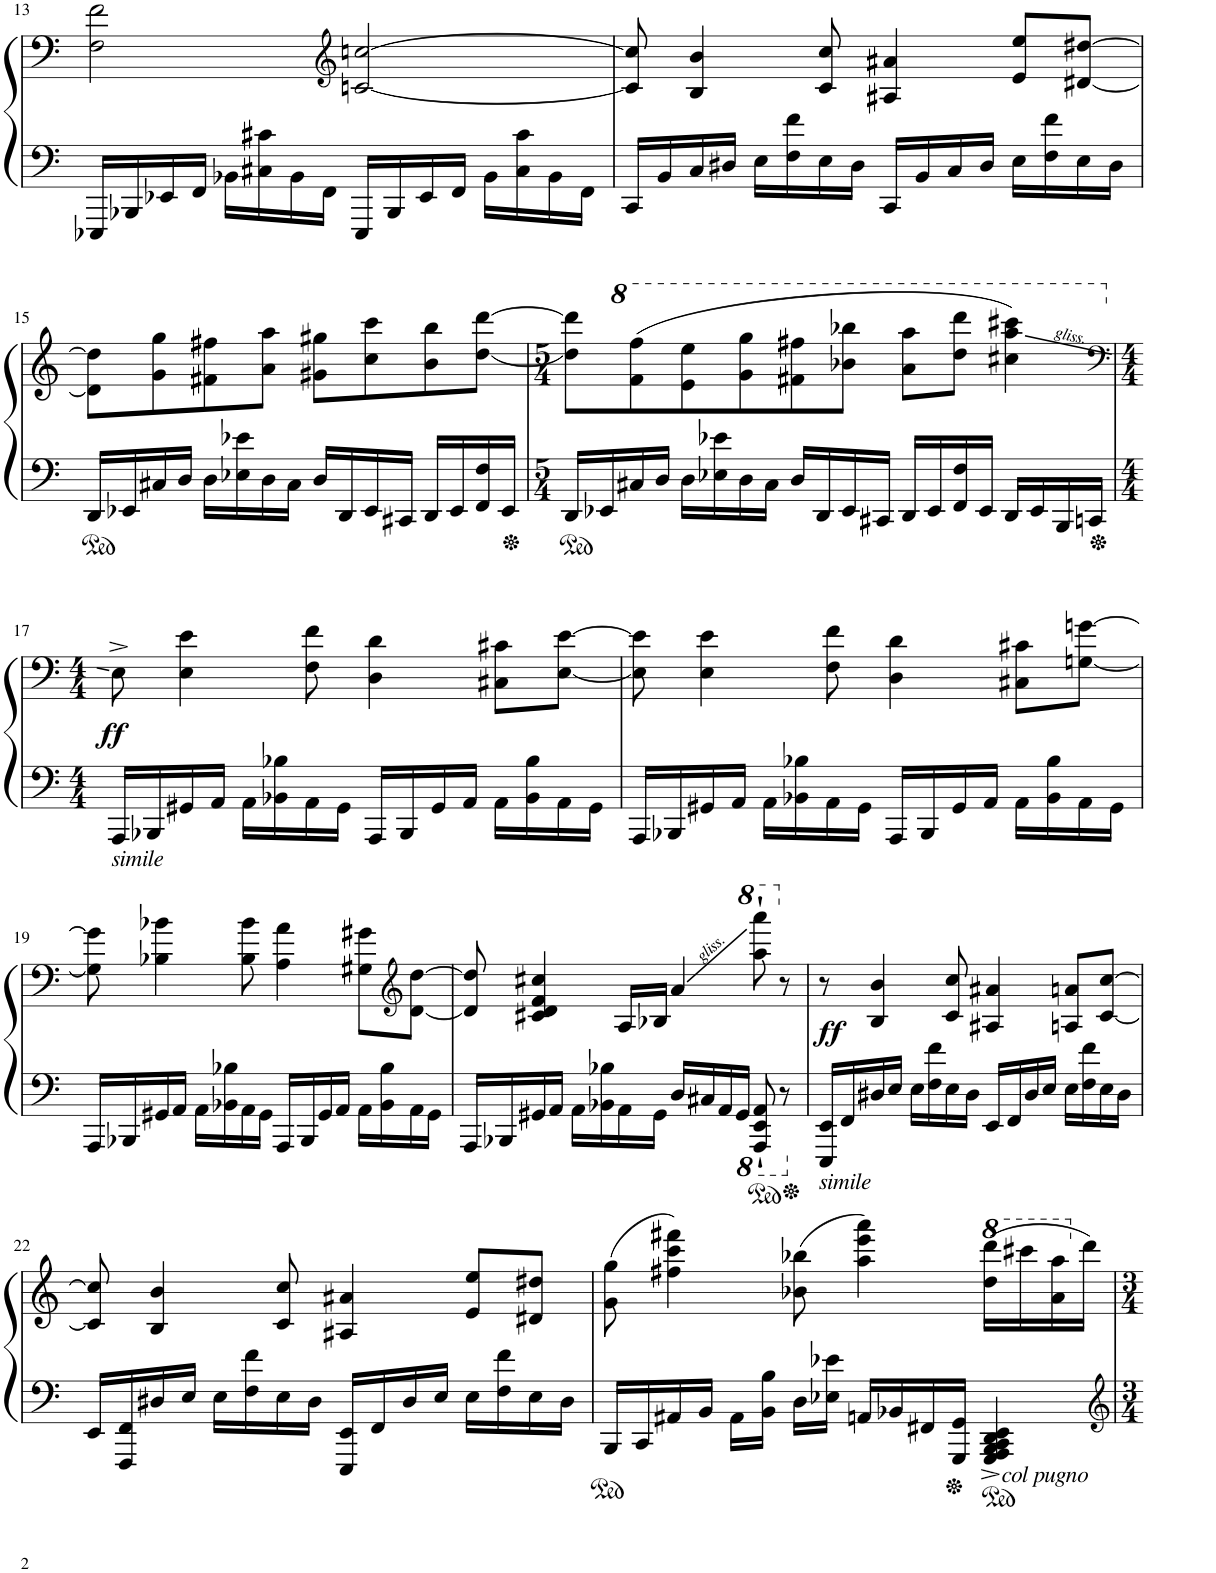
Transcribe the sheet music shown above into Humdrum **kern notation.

**kern	**kern	**dynam
*part1	*part1	*part1
*staff2	*staff1	*staff1/2
*I"Piano	*	*
*I'Pno.	*	*
!!LO:PB:g=z
*clefF4	*clefF4	*
*k[]	*k[]	*
*M4/4	*M4/4	*
=13	=13	=13
16EEE-X/LL	2F\ 2f\	.
16BBB-X/	.	.
16EE-X/	.	.
16FF/JJ	.	.
16BB-X\LL	.	.
16C#X\ 16c#X\	.	.
16BB-\	.	.
16FF\JJ	.	.
*	*clefG2	*
16EEE-/LL	[2cn/ [2ccn/	.
16BBB-/	.	.
16EE-/	.	.
16FF/JJ	.	.
16BB-\LL	.	.
16C#\ 16c#\	.	.
16BB-\	.	.
16FF\JJ	.	.
=14	=14	=14
16CC/LL	8c/] 8cc/]	.
16BB/	.	.
16C/	4B/ 4b/	.
16D#X/JJ	.	.
16E\LL	.	.
16F\ 16f\	.	.
16E\	8c/ 8cc/	.
16D#\JJ	.	.
16CC/LL	4A#X/ 4a#X/	.
16BB/	.	.
16C/	.	.
16D#/JJ	.	.
16E\LL	8e/ 8ee/L	.
16F\ 16f\	.	.
16E\	[8d#X/ [8dd#X/J	.
16D#\JJ	.	.
!!LO:LB:g=z
=15	=15	=15
16DD/LL	8d#\] 8dd#\]L	.
16EE-X/	.	.
16C#X/	8g\ 8gg\	.
16D/JJ	.	.
16D\LL	8f#X\ 8ff#X\	.
16E-X\ 16e-X\	.	.
16D\	8a\ 8aa\J	.
16C#\JJ	.	.
16D/LL	8g#X\ 8gg#X\L	.
16DD/	.	.
16EE-/	8cc\ 8ccc\	.
16CC#X/JJ	.	.
16DD/LL	8b\ 8bb\	.
16EE-/	.	.
16FF/ 16F/	[8ddn\ [8ddd\J	.
16EE-/JJ	.	.
=16	=16	=16
*M5/4	*M5/4	*
16DD/LL	8dd\] 8ddd\]L	.
16EE-X/	.	.
*	*8va	*
16C#X/	(8ff\ 8fff\	.
16D/JJ	.	.
16D\LL	8ee\ 8eee\	.
16E-X\ 16e-X\	.	.
16D\	8gg\ 8ggg\	.
16C#\JJ	.	.
16D/LL	8ff#X\ 8fff#X\	.
16DD/	.	.
16EE-/	8bb-X\ 8bbb-X\J	.
16CC#X/JJ	.	.
16DD/LL	8aa\ 8aaa\L	.
16EE-/	.	.
16FF/ 16F/	8ddd\ 8dddd\J	.
16EE-/JJ	.	.
16DD/LL	4ccc#X\ 4aaa\ 4cccc#X\)	.
16EE-/	.	.
16BBB/	.	.
16CCn/JJ	.	.
!!LO:LB:g=z
=17	=17	=17
*	*clefF4	*
*M4/4	*M4/4	*
*	*X8va	*
!LO:TX:b:i:t=simile	!	!
!	!	!LO:DY:b
16AAA/LL	8E^\	ff
16BBB-X/	.	.
16GG#X/	4E\ 4e\	.
16AA/JJ	.	.
16AA\LL	.	.
16BB-X\ 16B-X\	.	.
16AA\	8F\ 8f\	.
16GG#\JJ	.	.
16AAA/LL	4D\ 4d\	.
16BBB-/	.	.
16GG#/	.	.
16AA/JJ	.	.
16AA\LL	8C#X\ 8c#X\L	.
16BB-\ 16B-\	.	.
16AA\	[8E\ [8e\J	.
16GG#\JJ	.	.
=18	=18	=18
16AAA/LL	8E\] 8e\]	.
16BBB-X/	.	.
16GG#X/	4E\ 4e\	.
16AA/JJ	.	.
16AA\LL	.	.
16BB-X\ 16B-X\	.	.
16AA\	8F\ 8f\	.
16GG#\JJ	.	.
16AAA/LL	4D\ 4d\	.
16BBB-/	.	.
16GG#/	.	.
16AA/JJ	.	.
16AA\LL	8C#X\ 8c#X\L	.
16BB-\ 16B-\	.	.
16AA\	[8Gn\ [8gn\J	.
16GG#\JJ	.	.
!!LO:LB:g=z
=19	=19	=19
16AAA/LL	8G\] 8g\]	.
16BBB-X/	.	.
16GG#X/	4B-X\ 4b-X\	.
16AA/JJ	.	.
16AA\LL	.	.
16BB-X\ 16B-X\	.	.
16AA\	8B-\ 8b-\	.
16GG#\JJ	.	.
16AAA/LL	4A\ 4a\	.
16BBB-/	.	.
16GG#/	.	.
16AA/JJ	.	.
16AA\LL	8G#X\ 8g#X\L	.
16BB-\ 16B-\	.	.
*	*clefG2	*
16AA\	[8d\ [8dd\J	.
16GG#\JJ	.	.
=20	=20	=20
16AAA/LL	8d/] 8dd/]	.
16BBB-X/	.	.
16GG#X/	4c#X/ 4d/ 4f/ 4cc#X/	.
16AA/JJ	.	.
16AA\LL	.	.
16BB-X\ 16B-X\	.	.
16AA\	16A/LL	.
16GG#\JJ	16B-X/JJ	.
16D/LL	4a/	.
16C#X/	.	.
16AA/	.	.
16GG#/JJ	.	.
*8ba	*	*
*	*8va	*
8AAAA/` 8EEE/` 8AAA/`	8aaa\` 8aaaa\`	.
*X8ba	*	*
*	*X8va	*
8r	8r	.
=21	=21	=21
!LO:TX:b:i:t=simile	!	!
!	!	!LO:DY:b
16EEE/ 16EE/LL	8r	ff
16FF/	.	.
16D#X/	4B/ 4b/	.
16E/JJ	.	.
16E\LL	.	.
16F\ 16f\	.	.
16E\	8c/ 8cc/	.
16D#\JJ	.	.
16EE/LL	4A#X/ 4a#X/	.
16FF/	.	.
16D#/	.	.
16E/JJ	.	.
16E\LL	8An/ 8an/L	.
16F\ 16f\	.	.
16E\	[8c/ [8cc/J	.
16D#\JJ	.	.
!!LO:LB:g=z
=22	=22	=22
16EE/LL	8c/] 8cc/]	.
16FFF/ 16FF/	.	.
16D#X/	4B/ 4b/	.
16E/JJ	.	.
16E\LL	.	.
16F\ 16f\	.	.
16E\	8c/ 8cc/	.
16D#\JJ	.	.
16EEE/ 16EE/LL	4A#X/ 4a#X/	.
16FF/	.	.
16D#/	.	.
16E/JJ	.	.
16E\LL	8e/ 8ee/L	.
16F\ 16f\	.	.
16E\	8d#X/ 8dd#X/J	.
16D#\JJ	.	.
=23	=23	=23
16BBB/LL	(8g\ 8gg\	.
16CC/	.	.
16AA#X/	4ff#X\ 4ccc\ 4fff#X\)	.
16BB/JJ	.	.
16AA#\LL	.	.
16BB\ 16B\JJ	.	.
16D\LL	(8b-X\ 8bb-X\	.
16E-X\ 16e-X\JJ	.	.
16AAn/LL	4aa\ 4eee\ 4aaa\)	.
16BB-X/	.	.
16FF#X/	.	.
16GGG/ 16GG/JJ	.	.
*	*8va	*
!LO:TX:b:i:t=col pugno	!	!
4GGG/^< 4AAA/^< 4BBB/^< 4CC/^< 4DD/^< 4EE/^<	(16ddd\ 16dddd\LL	.
.	16cccc#X\	.
.	16aa\ 16aaa\	.
*	*X8va	*
.	16ddd\JJ)	.
=	=	=
*-	*-	*-
